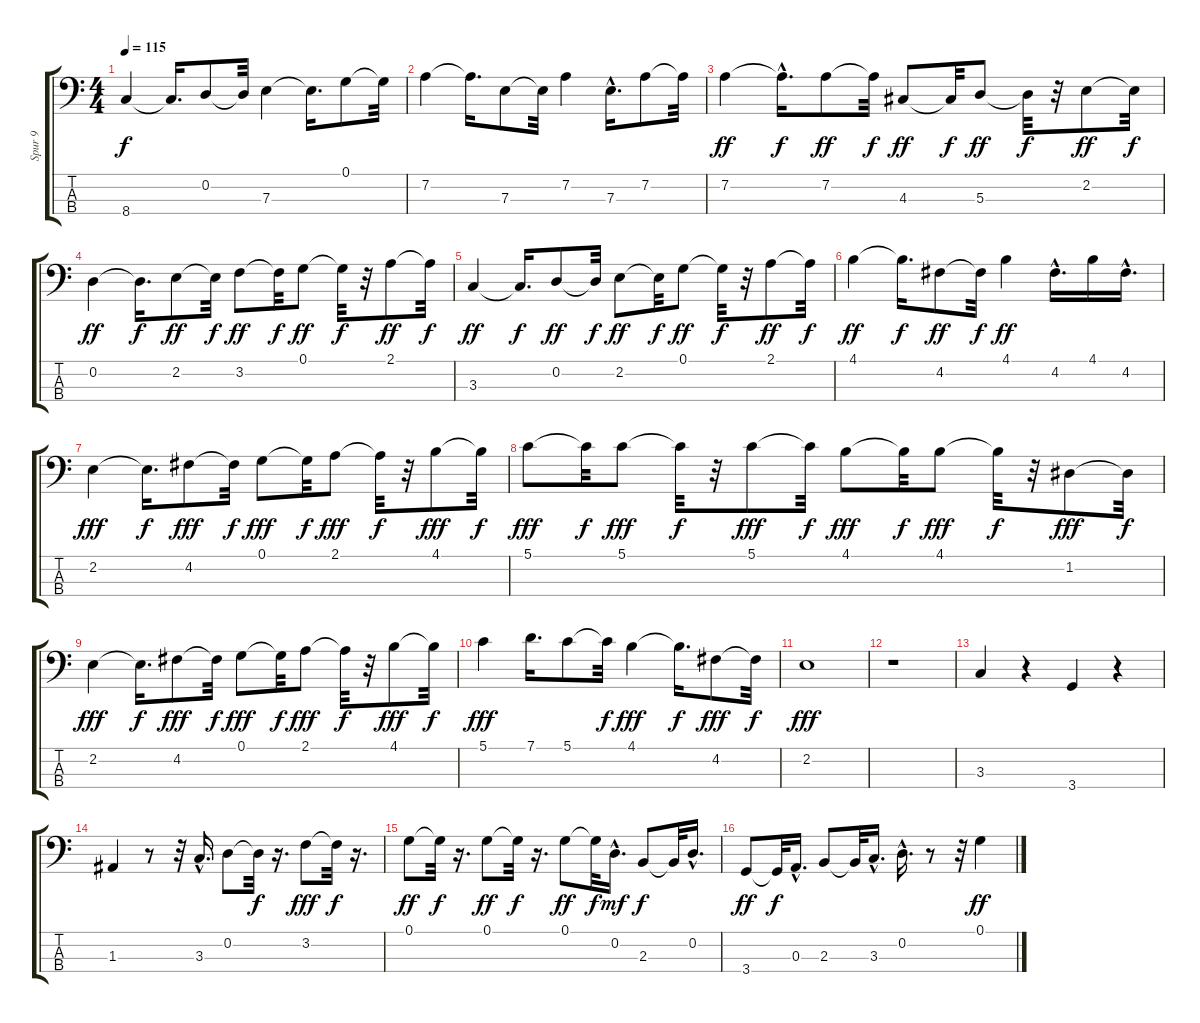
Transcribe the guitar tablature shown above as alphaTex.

\track ("Spur 9" "Spur 9") {instrument acousticbass}
\staff {score tabs}
\tuning (G2 D2 A1 E1) {hide}
\ts (4 4)
\tempo 115
\clef f4
\ks c
8.4.4{dy f} 8.4{t}.16{d} 0.2.8 0.2{t}.32 7.3.4 7.3{t}.16{d} 0.1.8 0.1{t}.32 |
7.2.4 7.2{t}.16{d} 7.3.8 7.3{t}.32 7.2.4 7.3{hac}.16{d} 7.2.8 7.2{t}.32 |
7.2.4{dy ff} 7.2{hac t}.16{d dy f} 7.2.8{dy ff} 7.2{t}.32{dy f} 4.3.8{dy ff} 4.3{t}.32{dy f} 5.3.8{dy ff} 5.3{t}.32{dy f} r.32 2.2.8{dy ff} 2.2{t}.32{dy f} |
0.2.4{dy ff} 0.2{t}.16{d dy f} 2.2.8{dy ff} 2.2{t}.32{dy f} 3.2.8{dy ff} 3.2{t}.32{dy f} 0.1.8{dy ff} 0.1{t}.32{dy f} r.32 2.1.8{dy ff} 2.1{t}.32{dy f} |
3.3.4{dy ff} 3.3{t}.16{d dy f} 0.2.8{dy ff} 0.2{t}.32{dy f} 2.2.8{dy ff} 2.2{t}.32{dy f} 0.1.8{dy ff} 0.1{t}.32{dy f} r.32 2.1.8{dy ff} 2.1{t}.32{dy f} |
4.1.4{dy ff} 4.1{t}.16{d dy f} 4.2.8{dy ff} 4.2{t}.32{dy f} 4.1.4{dy ff} 4.2{hac}.16{d} 4.1.16 4.2{hac}.16{d} |
2.2.4{dy fff} 2.2{t}.16{d dy f} 4.2.8{dy fff} 4.2{t}.32{dy f} 0.1.8{dy fff} 0.1{t}.32{dy f} 2.1.8{dy fff} 2.1{t}.32{dy f} r.32 4.1.8{dy fff} 4.1{t}.32{dy f} |
5.1.8{dy fff} 5.1{t}.32{dy f} 5.1.8{dy fff} 5.1{t}.32{dy f} r.32 5.1.8{dy fff} 5.1{t}.32{dy f} 4.1.8{dy fff} 4.1{t}.32{dy f} 4.1.8{dy fff} 4.1{t}.32{dy f} r.32 1.2.8{dy fff} 1.2{t}.32{dy f} |
2.2.4{dy fff} 2.2{t}.16{d dy f} 4.2.8{dy fff} 4.2{t}.32{dy f} 0.1.8{dy fff} 0.1{t}.32{dy f} 2.1.8{dy fff} 2.1{t}.32{dy f} r.32 4.1.8{dy fff} 4.1{t}.32{dy f} |
5.1.4{dy fff} 7.1.16{d} 5.1.8 5.1{t}.32{dy f} 4.1.4{dy fff} 4.1{t}.16{d dy f} 4.2.8{dy fff} 4.2{t}.32{dy f} |
2.2.1{dy fff} |
r.1 |
3.3.4 r.4 3.4.4 r.4 |
1.3.4 r.8 r.32 3.3{hac}.16{d} 0.2.8 0.2{t}.32{dy f} r.16{d} 3.2.8{dy fff} 3.2{t}.32{dy f} r.16{d} |
0.1.8{dy ff} 0.1{t}.32{dy f} r.16{d} 0.1.8{dy ff} 0.1{t}.32{dy f} r.16{d} 0.1.8{dy ff} 0.1{t}.32{dy f} 0.2{hac}.16{d dy mf} 2.3.8{dy f} 2.3{t}.32 0.2{hac}.16{d} |
3.4.8{dy ff} 3.4{t}.32{dy f} 0.3{hac}.16{d} 2.3.8 2.3{t}.32 3.3{hac}.16{d} 0.2{hac}.16{d} r.8 r.32 0.1.4{dy ff}
